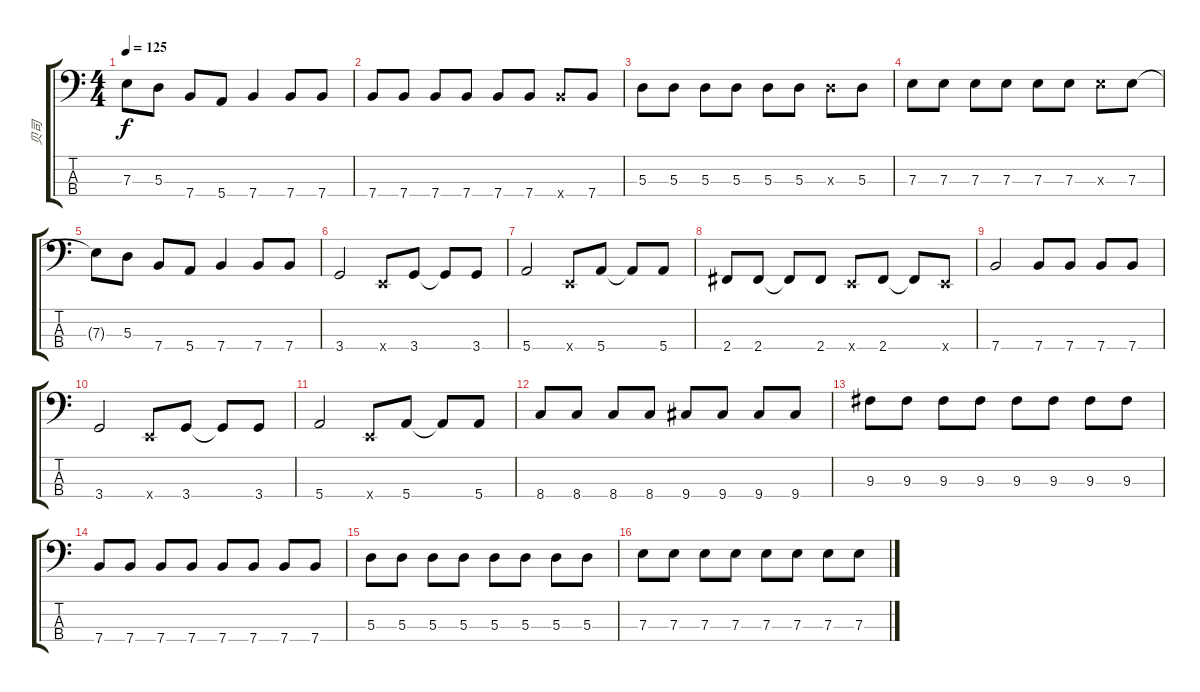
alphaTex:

\track ("贝司" "贝司") {instrument electricbassfinger}
\staff {score tabs}
\tuning (G2 D2 A1 E1) {hide}
\ts (4 4)
\tempo 125
\clef f4
\ks c
7.3{t}.8{dy f} 5.3.8 7.4.8 5.4.8 7.4.4 7.4.8 7.4.8 |
7.4.8 7.4.8 7.4.8 7.4.8 7.4.8 7.4.8 7.4{x}.8 7.4.8 |
5.3.8 5.3.8 5.3.8 5.3.8 5.3.8 5.3.8 5.3{x}.8 5.3.8 |
7.3.8 7.3.8 7.3.8 7.3.8 7.3.8 7.3.8 7.3{x}.8 7.3.8 |
7.3{t}.8 5.3.8 7.4.8 5.4.8 7.4.4 7.4.8 7.4.8 |
3.4.2 0.4{x}.8 3.4.8 3.4{t}.8 3.4.8 |
5.4.2 0.4{x}.8 5.4.8 5.4{t}.8 5.4.8 |
2.4.8 2.4.8 2.4{t}.8 2.4.8 0.4{x}.8 2.4.8 2.4{t}.8 0.4{x}.8 |
7.4.2 7.4.8 7.4.8 7.4.8 7.4.8 |
3.4.2 0.4{x}.8 3.4.8 3.4{t}.8 3.4.8 |
5.4.2 0.4{x}.8 5.4.8 5.4{t}.8 5.4.8 |
8.4.8 8.4.8 8.4.8 8.4.8 9.4.8 9.4.8 9.4.8 9.4.8 |
9.3.8 9.3.8 9.3.8 9.3.8 9.3.8 9.3.8 9.3.8 9.3.8 |
7.4.8 7.4.8 7.4.8 7.4.8 7.4.8 7.4.8 7.4.8 7.4.8 |
5.3.8 5.3.8 5.3.8 5.3.8 5.3.8 5.3.8 5.3.8 5.3.8 |
7.3.8 7.3.8 7.3.8 7.3.8 7.3.8 7.3.8 7.3.8 7.3.8
